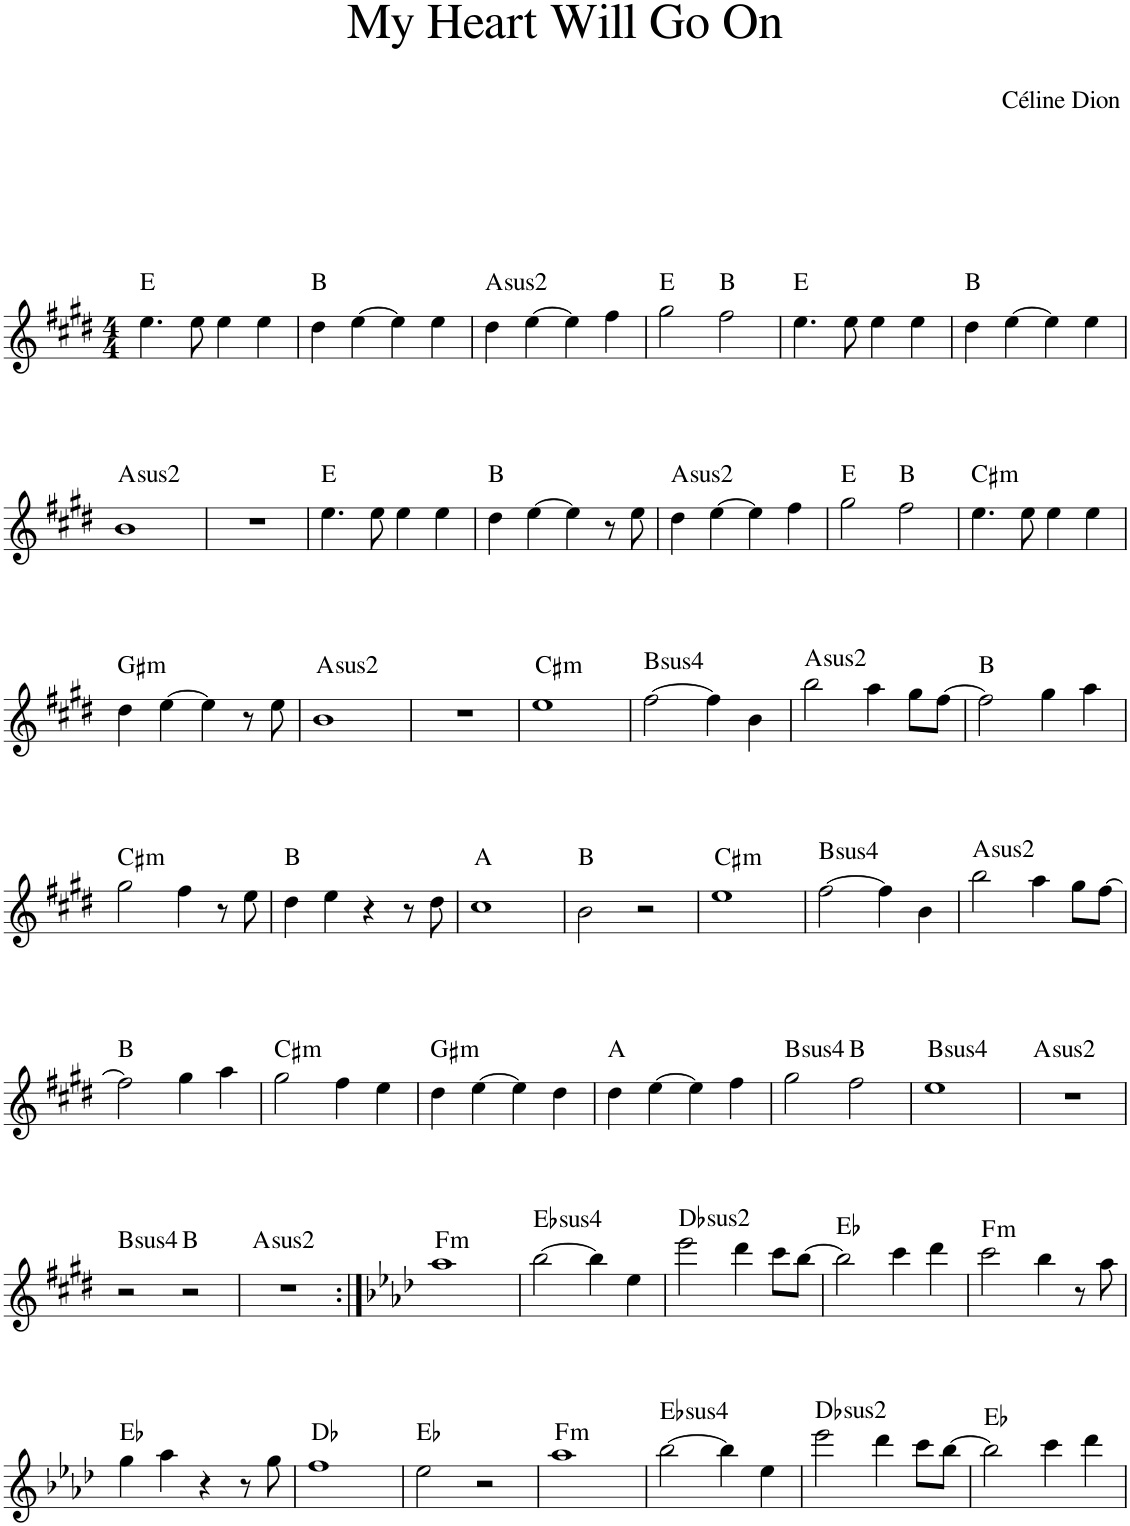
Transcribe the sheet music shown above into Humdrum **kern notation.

**kern	**harte
*part1	*part1
*staff1	*
*I"Piano	*
*I'Pno.	*
*clefG2	*
*k[f#c#g#d#]	*
*M4/4	*
=1	=1
4.ee\	E:maj
8ee\	.
4ee\	.
4ee\	.
=2	=2
4dd#\	B:maj
[4ee\	.
4ee\]	.
4ee\	.
=3	=3
!	!LO:H:kt=2
4dd#\	A:(1,2,5)
[4ee\	.
4ee\]	.
4ff#\	.
=4	=4
2gg#\	E:maj
2ff#\	B:maj
=5	=5
4.ee\	E:maj
8ee\	.
4ee\	.
4ee\	.
=6	=6
4dd#\	B:maj
[4ee\	.
4ee\]	.
4ee\	.
!!LO:LB:g=z
=7	=7
!	!LO:H:kt=2
1b	A:(1,2,5)
=8	=8
1r	.
=9	=9
4.ee\	E:maj
8ee\	.
4ee\	.
4ee\	.
=10	=10
4dd#\	B:maj
[4ee\	.
4ee\]	.
8r	.
8ee\	.
=11	=11
!	!LO:H:kt=2
4dd#\	A:(1,2,5)
[4ee\	.
4ee\]	.
4ff#\	.
=12	=12
2gg#\	E:maj
2ff#\	B:maj
=13	=13
!	!LO:H:kt=m
4.ee\	C#:min
8ee\	.
4ee\	.
4ee\	.
!!LO:LB:g=z
=14	=14
!	!LO:H:kt=m
4dd#\	G#:min
[4ee\	.
4ee\]	.
8r	.
8ee\	.
=15	=15
!	!LO:H:kt=2
1b	A:(1,2,5)
=16	=16
1r	.
=17	=17
!	!LO:H:kt=m
1ee	C#:min
=18	=18
!	!LO:H:kt=4
[2ff#\	B:sus4
4ff#\]	.
4b\	.
=19	=19
!	!LO:H:kt=2
2bb\	A:(1,2,5)
4aa\	.
8gg#\L	.
[8ff#\J	.
=20	=20
2ff#\]	B:maj
4gg#\	.
4aa\	.
!!LO:LB:g=z
=21	=21
!	!LO:H:kt=m
2gg#\	C#:min
4ff#\	.
8r	.
8ee\	.
=22	=22
4dd#\	B:maj
4ee\	.
4r	.
8r	.
8dd#\	.
=23	=23
1cc#	A:maj
=24	=24
2b\	B:maj
2r	.
=25	=25
!	!LO:H:kt=m
1ee	C#:min
=26	=26
!	!LO:H:kt=4
[2ff#\	B:sus4
4ff#\]	.
4b\	.
=27	=27
!	!LO:H:kt=2
2bb\	A:(1,2,5)
4aa\	.
8gg#\L	.
[8ff#\J	.
!!LO:LB:g=z
=28	=28
2ff#\]	B:maj
4gg#\	.
4aa\	.
=29	=29
!	!LO:H:kt=m
2gg#\	C#:min
4ff#\	.
4ee\	.
=30	=30
!	!LO:H:kt=m
4dd#\	G#:min
[4ee\	.
4ee\]	.
4dd#\	.
=31	=31
4dd#\	A:maj
[4ee\	.
4ee\]	.
4ff#\	.
=32	=32
!	!LO:H:kt=4
2gg#\	B:sus4
2ff#\	B:maj
=33	=33
!	!LO:H:kt=4
1ee	B:sus4
=34	=34
!	!LO:H:kt=2
1r	A:(1,2,5)
!!LO:LB:g=z
=35	=35
!	!LO:H:kt=4
2r	B:sus4
2r	B:maj
=36	=36
!	!LO:H:kt=2
1r	A:(1,2,5)
=37:|!	=37:|!
*k[b-e-a-d-]	*
!	!LO:H:kt=m
1aa-	F:min
=38	=38
!	!LO:H:kt=4
[2bb-\	Eb:sus4
4bb-\]	.
4ee-\	.
=39	=39
!	!LO:H:kt=2
2eee-\	Db:(1,2,5)
4ddd-\	.
8ccc\L	.
[8bb-\J	.
=40	=40
2bb-\]	Eb:maj
4ccc\	.
4ddd-\	.
=41	=41
!	!LO:H:kt=m
2ccc\	F:min
4bb-\	.
8r	.
8aa-\	.
!!LO:LB:g=z
=42	=42
4gg\	Eb:maj
4aa-\	.
4r	.
8r	.
8gg\	.
=43	=43
1ff	Db:maj
=44	=44
2ee-\	Eb:maj
2r	.
=45	=45
!	!LO:H:kt=m
1aa-	F:min
=46	=46
!	!LO:H:kt=4
[2bb-\	Eb:sus4
4bb-\]	.
4ee-\	.
=47	=47
!	!LO:H:kt=2
2eee-\	Db:(1,2,5)
4ddd-\	.
8ccc\L	.
[8bb-\J	.
=48	=48
2bb-\]	Eb:maj
4ccc\	.
4ddd-\	.
=	=
*-	*-
